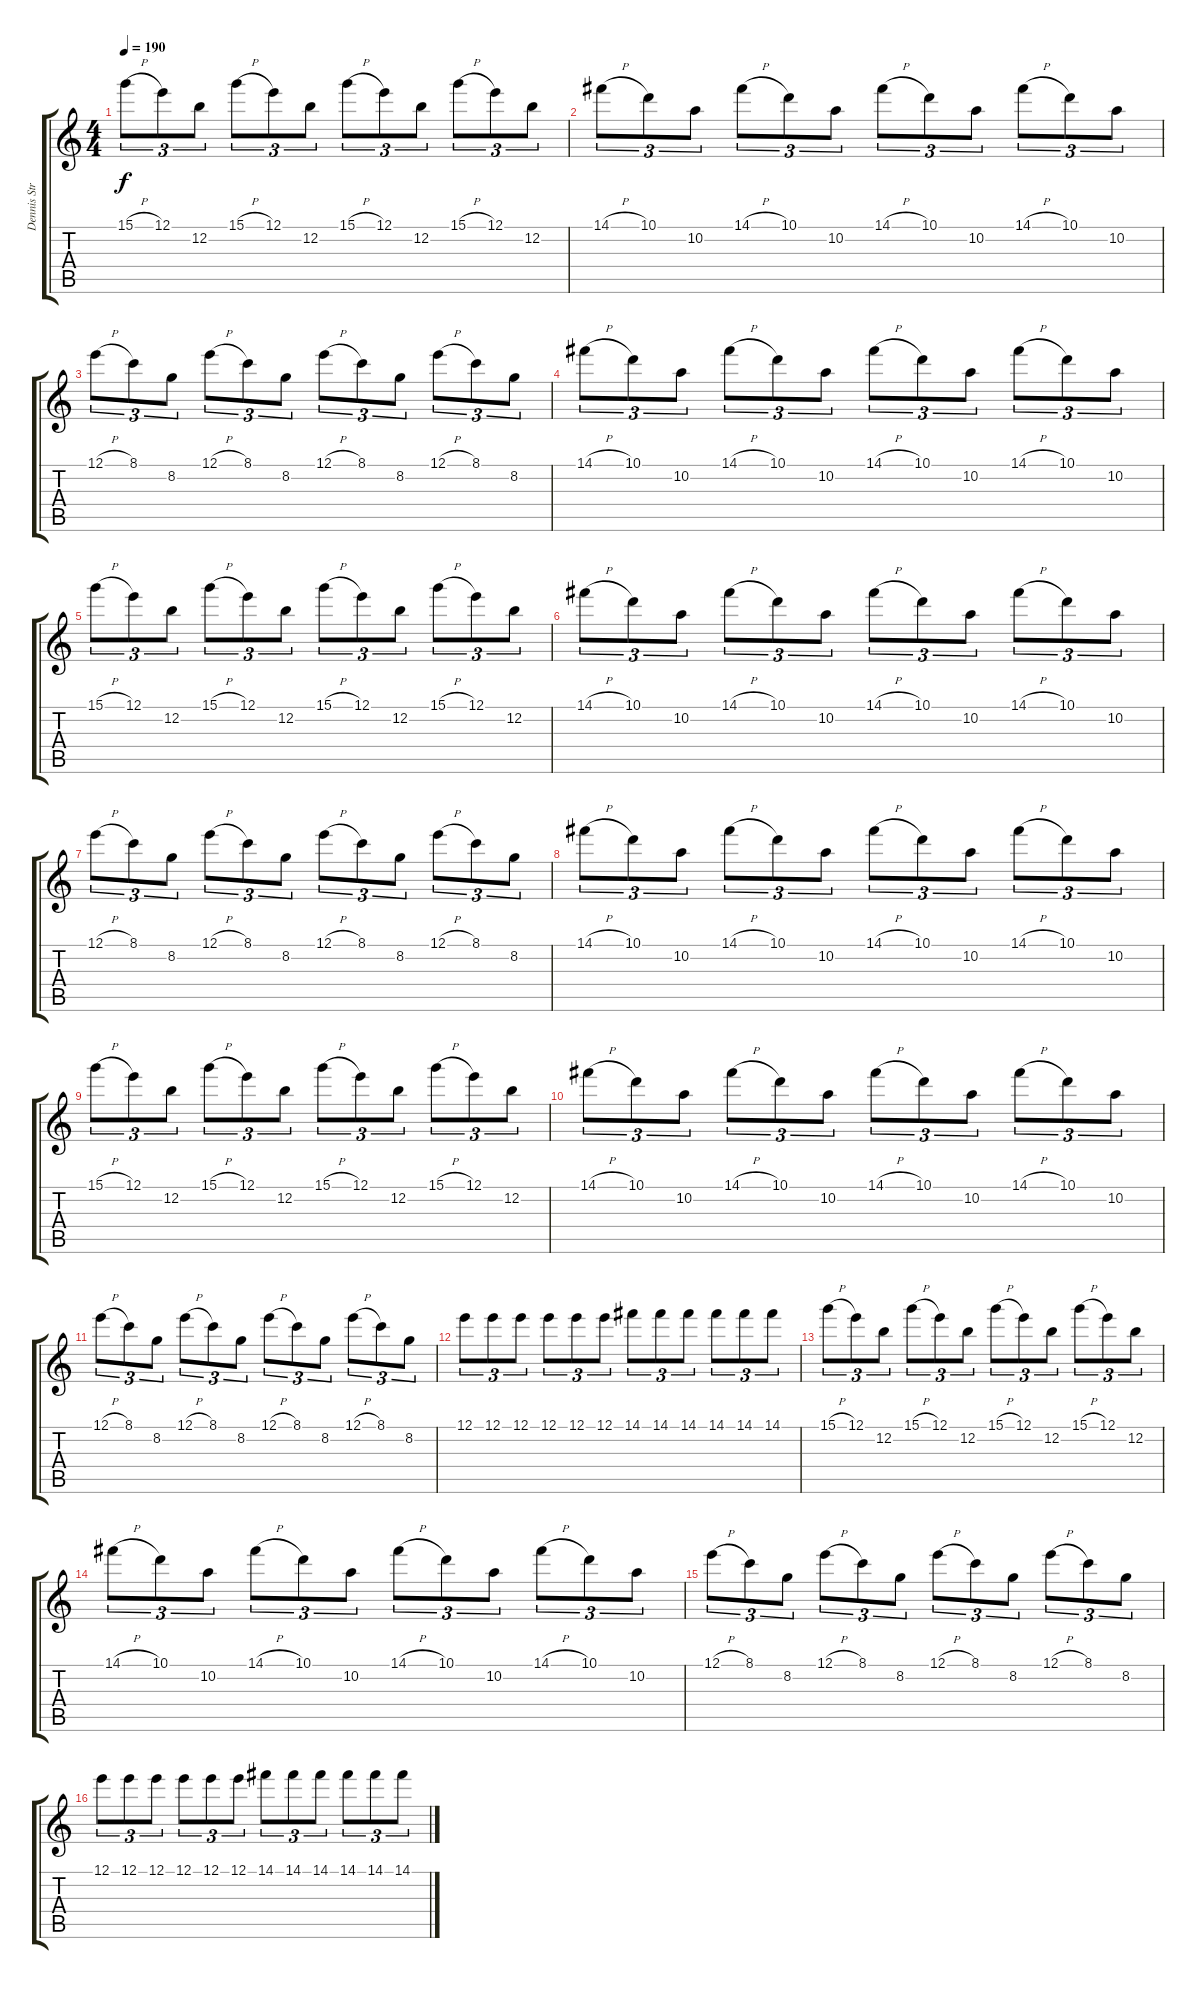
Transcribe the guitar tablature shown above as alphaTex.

\track ("Dennis Straton" "Dennis Str") {instrument distortionguitar}
\staff {score tabs}
\tuning (E4 B3 G3 D3 A2 E2) {hide}
\ts (4 4)
\tempo 190
\clef g2
\ks c
15.1{h}.8{tu (3 2) dy f} 12.1.8{tu (3 2)} 12.2.8{tu (3 2)} 15.1{h}.8{tu (3 2)} 12.1.8{tu (3 2)} 12.2.8{tu (3 2)} 15.1{h}.8{tu (3 2)} 12.1.8{tu (3 2)} 12.2.8{tu (3 2)} 15.1{h}.8{tu (3 2)} 12.1.8{tu (3 2)} 12.2.8{tu (3 2)} |
14.1{h}.8{tu (3 2)} 10.1.8{tu (3 2)} 10.2.8{tu (3 2)} 14.1{h}.8{tu (3 2)} 10.1.8{tu (3 2)} 10.2.8{tu (3 2)} 14.1{h}.8{tu (3 2)} 10.1.8{tu (3 2)} 10.2.8{tu (3 2)} 14.1{h}.8{tu (3 2)} 10.1.8{tu (3 2)} 10.2.8{tu (3 2)} |
12.1{h}.8{tu (3 2)} 8.1.8{tu (3 2)} 8.2.8{tu (3 2)} 12.1{h}.8{tu (3 2)} 8.1.8{tu (3 2)} 8.2.8{tu (3 2)} 12.1{h}.8{tu (3 2)} 8.1.8{tu (3 2)} 8.2.8{tu (3 2)} 12.1{h}.8{tu (3 2)} 8.1.8{tu (3 2)} 8.2.8{tu (3 2)} |
14.1{h}.8{tu (3 2)} 10.1.8{tu (3 2)} 10.2.8{tu (3 2)} 14.1{h}.8{tu (3 2)} 10.1.8{tu (3 2)} 10.2.8{tu (3 2)} 14.1{h}.8{tu (3 2)} 10.1.8{tu (3 2)} 10.2.8{tu (3 2)} 14.1{h}.8{tu (3 2)} 10.1.8{tu (3 2)} 10.2.8{tu (3 2)} |
15.1{h}.8{tu (3 2)} 12.1.8{tu (3 2)} 12.2.8{tu (3 2)} 15.1{h}.8{tu (3 2)} 12.1.8{tu (3 2)} 12.2.8{tu (3 2)} 15.1{h}.8{tu (3 2)} 12.1.8{tu (3 2)} 12.2.8{tu (3 2)} 15.1{h}.8{tu (3 2)} 12.1.8{tu (3 2)} 12.2.8{tu (3 2)} |
14.1{h}.8{tu (3 2)} 10.1.8{tu (3 2)} 10.2.8{tu (3 2)} 14.1{h}.8{tu (3 2)} 10.1.8{tu (3 2)} 10.2.8{tu (3 2)} 14.1{h}.8{tu (3 2)} 10.1.8{tu (3 2)} 10.2.8{tu (3 2)} 14.1{h}.8{tu (3 2)} 10.1.8{tu (3 2)} 10.2.8{tu (3 2)} |
12.1{h}.8{tu (3 2)} 8.1.8{tu (3 2)} 8.2.8{tu (3 2)} 12.1{h}.8{tu (3 2)} 8.1.8{tu (3 2)} 8.2.8{tu (3 2)} 12.1{h}.8{tu (3 2)} 8.1.8{tu (3 2)} 8.2.8{tu (3 2)} 12.1{h}.8{tu (3 2)} 8.1.8{tu (3 2)} 8.2.8{tu (3 2)} |
14.1{h}.8{tu (3 2)} 10.1.8{tu (3 2)} 10.2.8{tu (3 2)} 14.1{h}.8{tu (3 2)} 10.1.8{tu (3 2)} 10.2.8{tu (3 2)} 14.1{h}.8{tu (3 2)} 10.1.8{tu (3 2)} 10.2.8{tu (3 2)} 14.1{h}.8{tu (3 2)} 10.1.8{tu (3 2)} 10.2.8{tu (3 2)} |
15.1{h}.8{tu (3 2)} 12.1.8{tu (3 2)} 12.2.8{tu (3 2)} 15.1{h}.8{tu (3 2)} 12.1.8{tu (3 2)} 12.2.8{tu (3 2)} 15.1{h}.8{tu (3 2)} 12.1.8{tu (3 2)} 12.2.8{tu (3 2)} 15.1{h}.8{tu (3 2)} 12.1.8{tu (3 2)} 12.2.8{tu (3 2)} |
14.1{h}.8{tu (3 2)} 10.1.8{tu (3 2)} 10.2.8{tu (3 2)} 14.1{h}.8{tu (3 2)} 10.1.8{tu (3 2)} 10.2.8{tu (3 2)} 14.1{h}.8{tu (3 2)} 10.1.8{tu (3 2)} 10.2.8{tu (3 2)} 14.1{h}.8{tu (3 2)} 10.1.8{tu (3 2)} 10.2.8{tu (3 2)} |
12.1{h}.8{tu (3 2)} 8.1.8{tu (3 2)} 8.2.8{tu (3 2)} 12.1{h}.8{tu (3 2)} 8.1.8{tu (3 2)} 8.2.8{tu (3 2)} 12.1{h}.8{tu (3 2)} 8.1.8{tu (3 2)} 8.2.8{tu (3 2)} 12.1{h}.8{tu (3 2)} 8.1.8{tu (3 2)} 8.2.8{tu (3 2)} |
12.1.8{tu (3 2)} 12.1.8{tu (3 2)} 12.1.8{tu (3 2)} 12.1.8{tu (3 2)} 12.1.8{tu (3 2)} 12.1.8{tu (3 2)} 14.1.8{tu (3 2)} 14.1.8{tu (3 2)} 14.1.8{tu (3 2)} 14.1.8{tu (3 2)} 14.1.8{tu (3 2)} 14.1.8{tu (3 2)} |
15.1{h}.8{tu (3 2)} 12.1.8{tu (3 2)} 12.2.8{tu (3 2)} 15.1{h}.8{tu (3 2)} 12.1.8{tu (3 2)} 12.2.8{tu (3 2)} 15.1{h}.8{tu (3 2)} 12.1.8{tu (3 2)} 12.2.8{tu (3 2)} 15.1{h}.8{tu (3 2)} 12.1.8{tu (3 2)} 12.2.8{tu (3 2)} |
14.1{h}.8{tu (3 2)} 10.1.8{tu (3 2)} 10.2.8{tu (3 2)} 14.1{h}.8{tu (3 2)} 10.1.8{tu (3 2)} 10.2.8{tu (3 2)} 14.1{h}.8{tu (3 2)} 10.1.8{tu (3 2)} 10.2.8{tu (3 2)} 14.1{h}.8{tu (3 2)} 10.1.8{tu (3 2)} 10.2.8{tu (3 2)} |
12.1{h}.8{tu (3 2)} 8.1.8{tu (3 2)} 8.2.8{tu (3 2)} 12.1{h}.8{tu (3 2)} 8.1.8{tu (3 2)} 8.2.8{tu (3 2)} 12.1{h}.8{tu (3 2)} 8.1.8{tu (3 2)} 8.2.8{tu (3 2)} 12.1{h}.8{tu (3 2)} 8.1.8{tu (3 2)} 8.2.8{tu (3 2)} |
12.1.8{tu (3 2)} 12.1.8{tu (3 2)} 12.1.8{tu (3 2)} 12.1.8{tu (3 2)} 12.1.8{tu (3 2)} 12.1.8{tu (3 2)} 14.1.8{tu (3 2)} 14.1.8{tu (3 2)} 14.1.8{tu (3 2)} 14.1.8{tu (3 2)} 14.1.8{tu (3 2)} 14.1.8{tu (3 2)}
